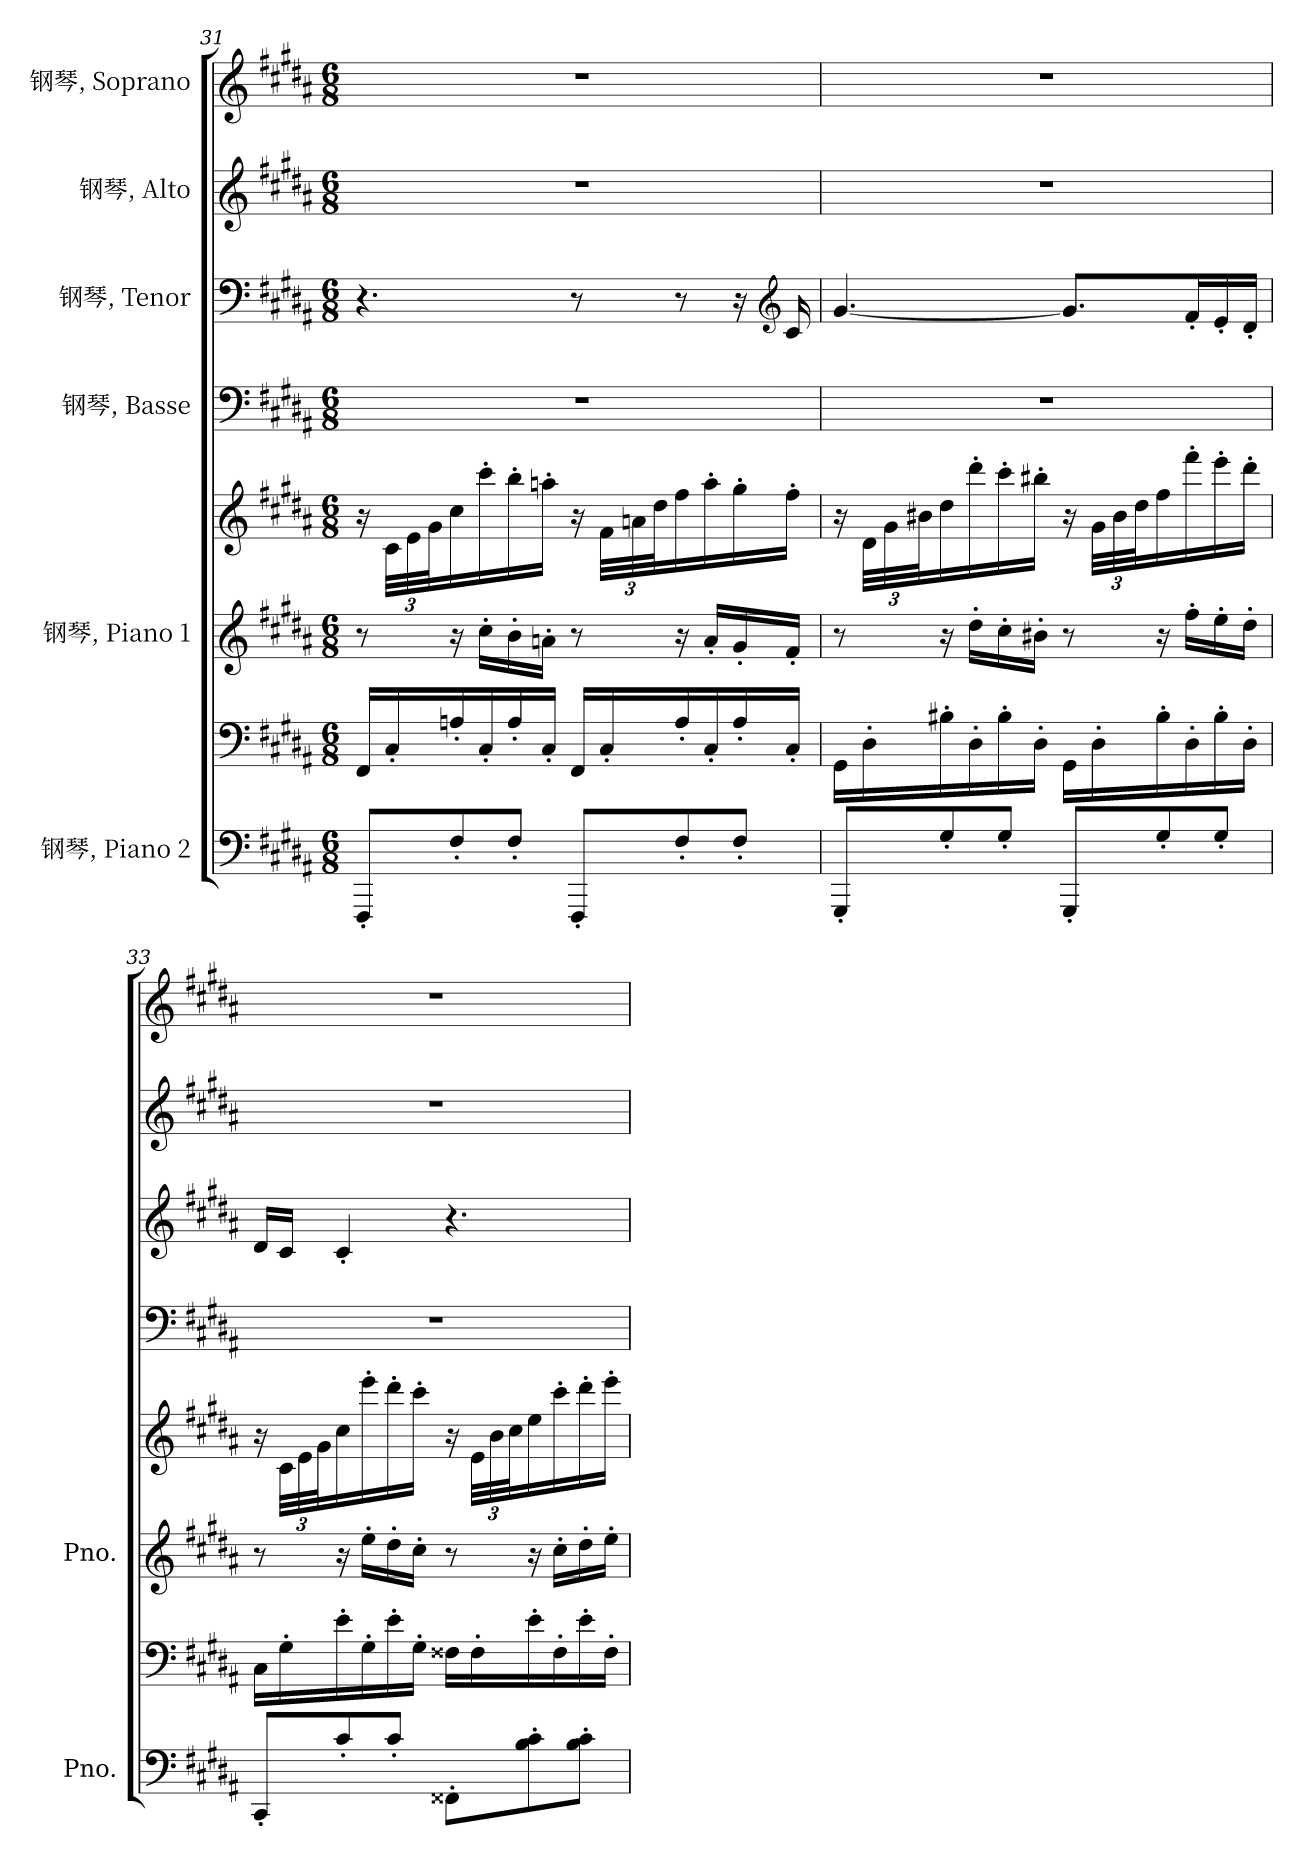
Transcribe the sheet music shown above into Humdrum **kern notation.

**kern	**kern	**kern	**kern	**kern	**kern	**kern	**kern
*part6	*part6	*part5	*part5	*part4	*part3	*part2	*part1
*staff8	*staff7	*staff6	*staff5	*staff4	*staff3	*staff2	*staff1
*I"钢琴, Piano 2	*	*I"钢琴, Piano 1	*	*I"钢琴, Basse	*I"钢琴, Tenor	*I"钢琴, Alto	*I"钢琴, Soprano
*I'Pno.	*	*I'Pno.	*	*	*	*	*
*clefF4	*clefF4	*clefG2	*clefG2	*clefF4	*clefF4	*clefG2	*clefG2
*k[f#c#g#d#a#]	*k[f#c#g#d#a#]	*k[f#c#g#d#a#]	*k[f#c#g#d#a#]	*k[f#c#g#d#a#]	*k[f#c#g#d#a#]	*k[f#c#g#d#a#]	*k[f#c#g#d#a#]
*M6/8	*M6/8	*M6/8	*M6/8	*M6/8	*M6/8	*M6/8	*M6/8
=31	=31	=31	=31	=31	=31	=31	=31
8FFF#'/L	16FF#/LL	8r	16r	2.r	4.r	2.r	2.r
*	*	*	*Xbrackettup	*	*	*	*
.	16C#'/	.	48c#\LLL	.	.	.	.
.	.	.	48e\	.	.	.	.
.	.	.	48g#\J	.	.	.	.
8F#'/	16An'/	16r	16cc#\	.	.	.	.
.	16C#'/	16cc#'\LL	16ccc#'\	.	.	.	.
8F#'/J	16A'/	16b'\	16bb'\	.	.	.	.
.	16C#'/JJ	16an'\JJ	16aan'\JJ	.	.	.	.
8FFF#'/L	16FF#/LL	8r	16r	.	8r	.	.
.	16C#'/	.	48f#\LLL	.	.	.	.
.	.	.	48an\	.	.	.	.
.	.	.	48dd#\J	.	.	.	.
8F#'/	16A'/	16r	16ff#\	.	8r	.	.
.	16C#'/	16a'/LL	16aa'\	.	.	.	.
8F#'/J	16A'/	16g#'/	16gg#'\	.	16r	.	.
*	*	*	*	*	*clefG2	*	*
.	16C#'/JJ	16f#'/JJ	16ff#'\JJ	.	16c#/	.	.
!!LO:PB:g=z
=32	=32	=32	=32	=32	=32	=32	=32
8GGG#'/L	16GG#\LL	8r	16r	2.r	[4.g#/	2.r	2.r
.	16D#'\	.	48d#\LLL	.	.	.	.
.	.	.	48g#\	.	.	.	.
.	.	.	48b#X\J	.	.	.	.
8G#'/	16B#X'\	16r	16dd#\	.	.	.	.
.	16D#'\	16dd#'\LL	16ddd#'\	.	.	.	.
8G#'/J	16B#'\	16cc#'\	16ccc#'\	.	.	.	.
.	16D#'\JJ	16b#X'\JJ	16bb#X'\JJ	.	.	.	.
8GGG#'/L	16GG#\LL	8r	16r	.	8.g#/L]	.	.
.	16D#'\	.	48g#\LLL	.	.	.	.
.	.	.	48b#\	.	.	.	.
.	.	.	48dd#\J	.	.	.	.
8G#'/	16B#'\	16r	16ff#\	.	.	.	.
.	16D#'\	16ff#'\LL	16fff#'\	.	16f#'/L	.	.
8G#'/J	16B#'\	16ee'\	16eee'\	.	16e'/	.	.
.	16D#'\JJ	16dd#'\JJ	16ddd#'\JJ	.	16d#'/JJ	.	.
=33	=33	=33	=33	=33	=33	=33	=33
8CC#'/L	16C#\LL	8r	16r	2.r	16d#/LL	2.r	2.r
.	16G#'\	.	48c#\LLL	.	16c#/JJ	.	.
.	.	.	48e\	.	.	.	.
.	.	.	48g#\J	.	.	.	.
8c#'/	16e'\	16r	16cc#\	.	4c#'/	.	.
.	16G#'\	16ee'\LL	16eee'\	.	.	.	.
8c#'/J	16e'\	16dd#'\	16ddd#'\	.	.	.	.
.	16G#'\JJ	16cc#'\JJ	16ccc#'\JJ	.	.	.	.
8FF##X'\L	16F##X\LL	8r	16r	.	4.r	.	.
.	16F##'\	.	48e\LLL	.	.	.	.
.	.	.	48b\	.	.	.	.
.	.	.	48cc#\J	.	.	.	.
8B\' 8c#\'	16e'\	16r	16ee\	.	.	.	.
.	16F##'\	16cc#'\LL	16ccc#'\	.	.	.	.
8B\' 8c#\'J	16e'\	16dd#'\	16ddd#'\	.	.	.	.
.	16F##'\JJ	16ee'\JJ	16eee'\JJ	.	.	.	.
=	=	=	=	=	=	=	=
*-	*-	*-	*-	*-	*-	*-	*-
